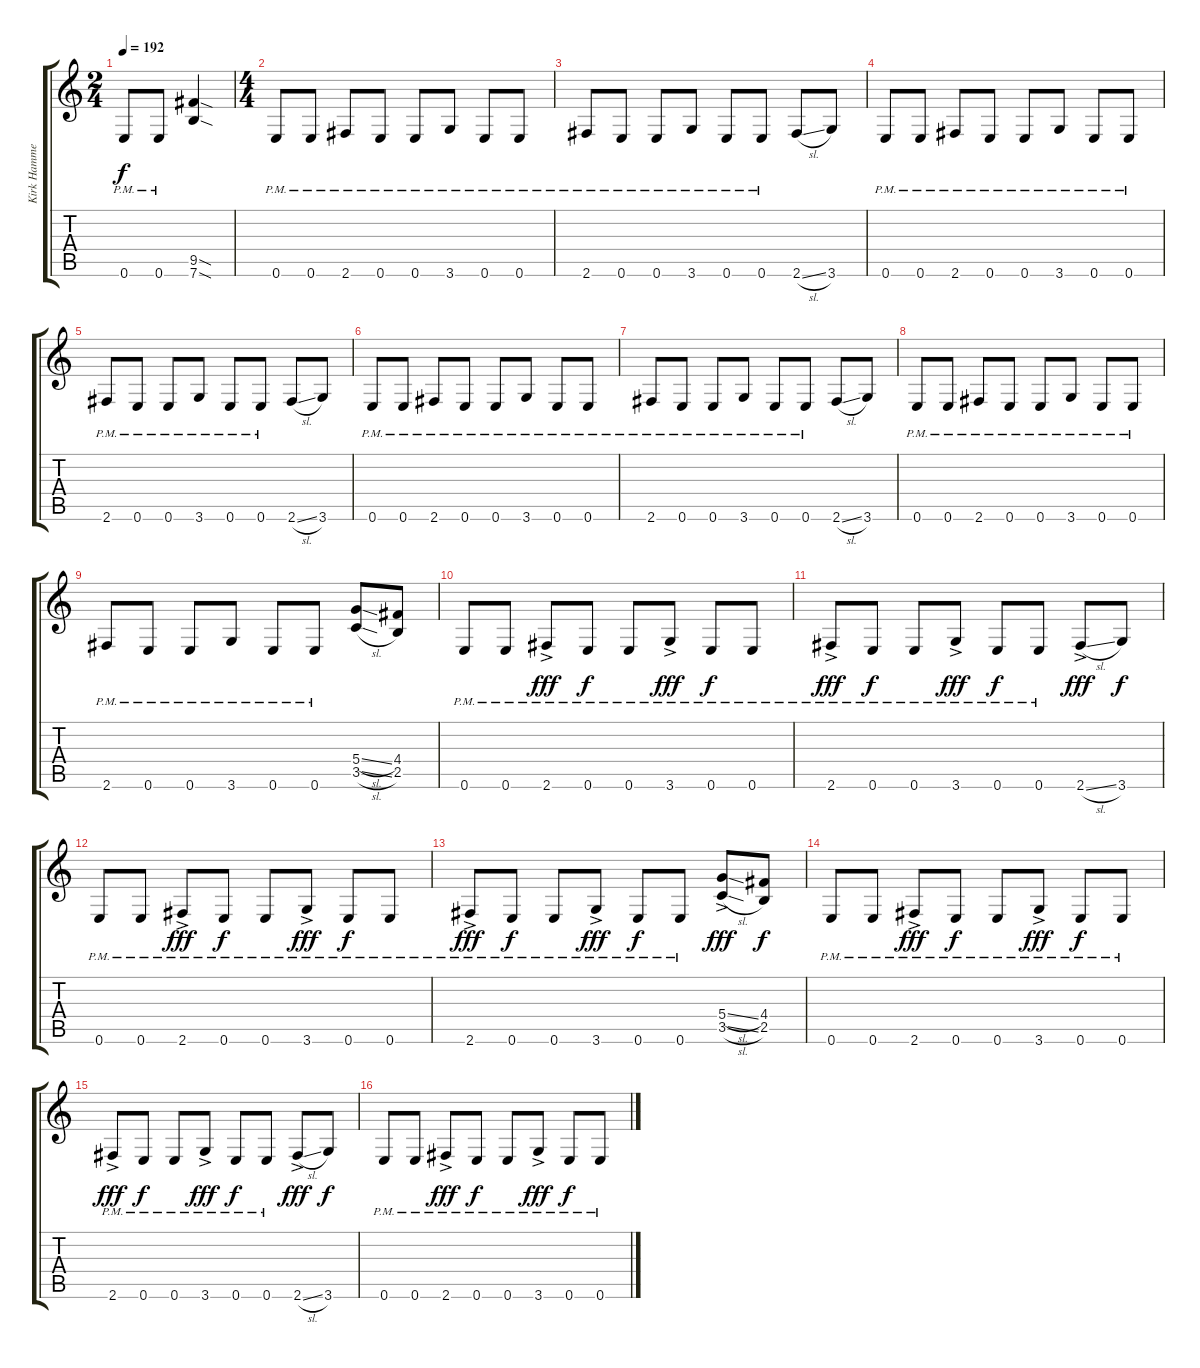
\track ("Kirk Hammett (Guitar)" "Kirk Hamme") {instrument distortionguitar}
\staff {score tabs}
\tuning (E4 B3 G3 D3 A2 E2) {hide}
\ts (2 4)
\tempo 192
\clef g2
\ks c
0.6{pm}.8{dy f} 0.6{pm}.8 (9.5{sod} 7.6{sod}).4 |
\ts (4 4)
0.6{pm}.8 0.6{pm}.8 2.6{pm}.8 0.6{pm}.8 0.6{pm}.8 3.6{pm}.8 0.6{pm}.8 0.6{pm}.8 |
2.6{pm}.8 0.6{pm}.8 0.6{pm}.8 3.6{pm}.8 0.6{pm}.8 0.6{pm}.8 2.6{sl}.8 3.6.8 |
0.6{pm}.8 0.6{pm}.8 2.6{pm}.8 0.6{pm}.8 0.6{pm}.8 3.6{pm}.8 0.6{pm}.8 0.6{pm}.8 |
2.6{pm}.8 0.6{pm}.8 0.6{pm}.8 3.6{pm}.8 0.6{pm}.8 0.6{pm}.8 2.6{sl}.8 3.6.8 |
0.6{pm}.8 0.6{pm}.8 2.6{pm}.8 0.6{pm}.8 0.6{pm}.8 3.6{pm}.8 0.6{pm}.8 0.6{pm}.8 |
2.6{pm}.8 0.6{pm}.8 0.6{pm}.8 3.6{pm}.8 0.6{pm}.8 0.6{pm}.8 2.6{sl}.8 3.6.8 |
0.6{pm}.8 0.6{pm}.8 2.6{pm}.8 0.6{pm}.8 0.6{pm}.8 3.6{pm}.8 0.6{pm}.8 0.6{pm}.8 |
2.6{pm}.8 0.6{pm}.8 0.6{pm}.8 3.6{pm}.8 0.6{pm}.8 0.6{pm}.8 (5.4{sl} 3.5{sl}).8 (4.4 2.5).8 |
0.6{pm}.8 0.6{pm}.8 2.6{ac pm}.8{dy fff} 0.6{pm}.8{dy f} 0.6{pm}.8 3.6{ac pm}.8{dy fff} 0.6{pm}.8{dy f} 0.6{pm}.8 |
2.6{ac pm}.8{dy fff} 0.6{pm}.8{dy f} 0.6{pm}.8 3.6{ac pm}.8{dy fff} 0.6{pm}.8{dy f} 0.6{pm}.8 2.6{sl ac}.8{dy fff} 3.6.8{dy f} |
0.6{pm}.8 0.6{pm}.8 2.6{ac pm}.8{dy fff} 0.6{pm}.8{dy f} 0.6{pm}.8 3.6{ac pm}.8{dy fff} 0.6{pm}.8{dy f} 0.6{pm}.8 |
2.6{ac pm}.8{dy fff} 0.6{pm}.8{dy f} 0.6{pm}.8 3.6{ac pm}.8{dy fff} 0.6{pm}.8{dy f} 0.6{pm}.8 (5.4{sl ac} 3.5{sl ac}).8{dy fff} (4.4 2.5).8{dy f} |
0.6{pm}.8 0.6{pm}.8 2.6{ac pm}.8{dy fff} 0.6{pm}.8{dy f} 0.6{pm}.8 3.6{ac pm}.8{dy fff} 0.6{pm}.8{dy f} 0.6{pm}.8 |
2.6{ac pm}.8{dy fff} 0.6{pm}.8{dy f} 0.6{pm}.8 3.6{ac pm}.8{dy fff} 0.6{pm}.8{dy f} 0.6{pm}.8 2.6{sl ac}.8{dy fff} 3.6.8{dy f} |
0.6{pm}.8 0.6{pm}.8 2.6{ac pm}.8{dy fff} 0.6{pm}.8{dy f} 0.6{pm}.8 3.6{ac pm}.8{dy fff} 0.6{pm}.8{dy f} 0.6{pm}.8
